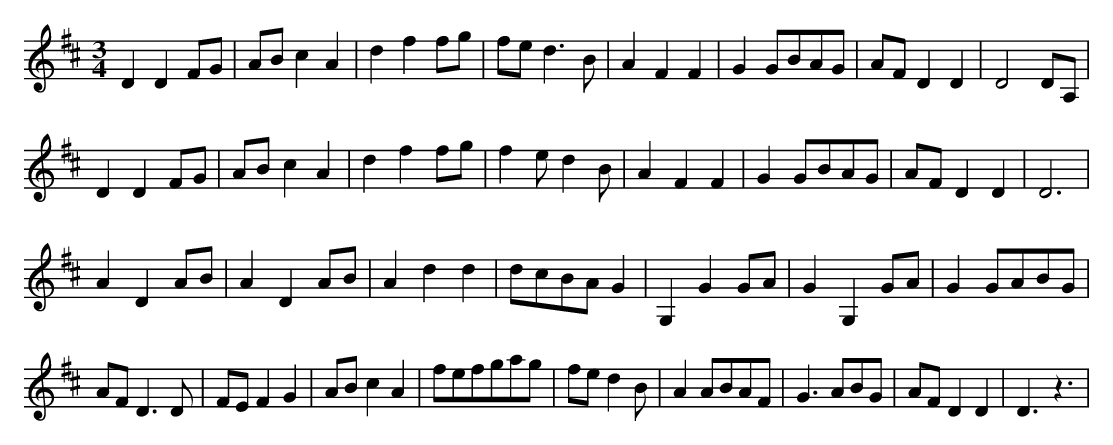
X:1
M:3/4
K:D
D2D2FG|ABc2A2|d2f2fg|fed3B|A2F2F2|G2GBAG|AFD2D2|D4DA,|
D2D2FG|ABc2A2|d2f2fg|f2ed2B|A2F2F2|G2GBAG|AFD2D2|D6|
A2D2AB|A2D2AB|A2d2d2|dcBAG2|G,2G2GA|G2G,2GA|G2GABG|
AFD3D|FEF2G2|ABc2A2|fefgag|fed2B|A2ABAF|G3ABG|AFD2D2|D3z3|
